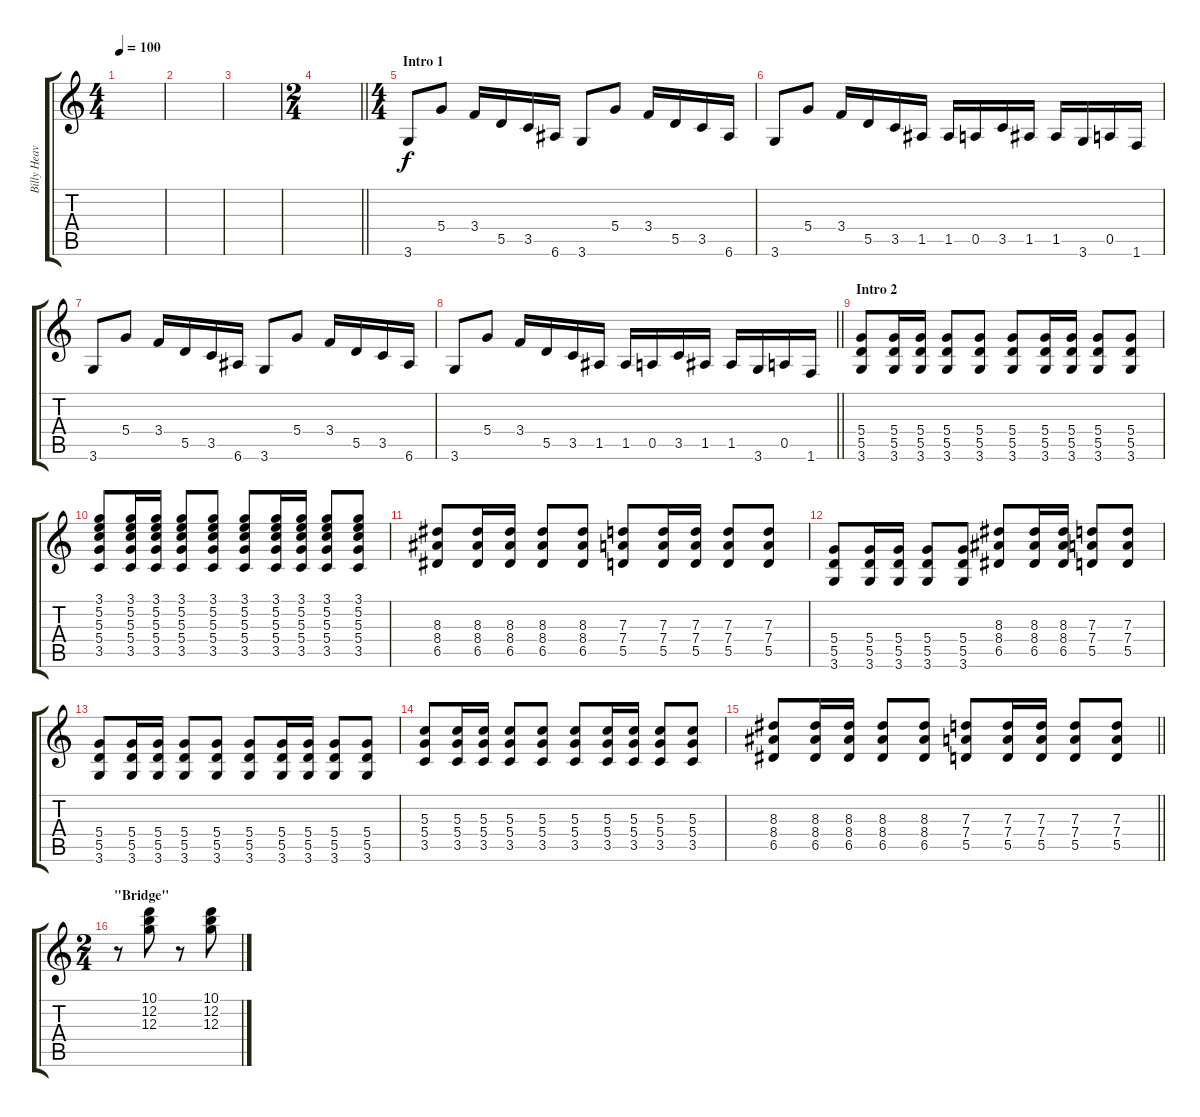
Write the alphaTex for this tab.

\track ("Billy Heavy" "Billy Heav") {instrument overdrivenguitar}
\staff {score tabs}
\tuning (E4 B3 G3 D3 A2 E2) {hide}
\ts (4 4)
\tempo 100
\clef g2
\ks c
|
|
|
\ts (2 4)
\barLineRight lightlight
|
\ts (4 4)
\section ("" "Intro 1")
3.6.8 5.4.8 3.4.16 5.5.16 3.5.16 6.6.16 3.6.8 5.4.8 3.4.16 5.5.16 3.5.16 6.6.16 |
3.6.8 5.4.8 3.4.16 5.5.16 3.5.16 1.5.16 1.5.16 0.5.16 3.5.16 1.5.16 1.5.16 3.6.16 0.5.16 1.6.16 |
3.6.8 5.4.8 3.4.16 5.5.16 3.5.16 6.6.16 3.6.8 5.4.8 3.4.16 5.5.16 3.5.16 6.6.16 |
\barLineRight lightlight
3.6.8 5.4.8 3.4.16 5.5.16 3.5.16 1.5.16 1.5.16 0.5.16 3.5.16 1.5.16 1.5.16 3.6.16 0.5.16 1.6.16 |
\section ("" "Intro 2")
(5.4 5.5 3.6).8 (5.4 5.5 3.6).16 (5.4 5.5 3.6).16 (5.4 5.5 3.6).8 (5.4 5.5 3.6).8 (5.4 5.5 3.6).8 (5.4 5.5 3.6).16 (5.4 5.5 3.6).16 (5.4 5.5 3.6).8 (5.4 5.5 3.6).8 |
(3.1 5.2 5.3 5.4 3.5).8 (3.1 5.2 5.3 5.4 3.5).16 (3.1 5.2 5.3 5.4 3.5).16 (3.1 5.2 5.3 5.4 3.5).8 (3.1 5.2 5.3 5.4 3.5).8 (3.1 5.2 5.3 5.4 3.5).8 (3.1 5.2 5.3 5.4 3.5).16 (3.1 5.2 5.3 5.4 3.5).16 (3.1 5.2 5.3 5.4 3.5).8 (3.1 5.2 5.3 5.4 3.5).8 |
(8.3 8.4 6.5).8 (8.3 8.4 6.5).16 (8.3 8.4 6.5).16 (8.3 8.4 6.5).8 (8.3 8.4 6.5).8 (7.3 7.4 5.5).8 (7.3 7.4 5.5).16 (7.3 7.4 5.5).16 (7.3 7.4 5.5).8 (7.3 7.4 5.5).8 |
(5.4 5.5 3.6).8 (5.4 5.5 3.6).16 (5.4 5.5 3.6).16 (5.4 5.5 3.6).8 (5.4 5.5 3.6).8 (8.3 8.4 6.5).8 (8.3 8.4 6.5).16 (8.3 8.4 6.5).16 (7.3 7.4 5.5).8 (7.3 7.4 5.5).8 |
(5.4 5.5 3.6).8 (5.4 5.5 3.6).16 (5.4 5.5 3.6).16 (5.4 5.5 3.6).8 (5.4 5.5 3.6).8 (5.4 5.5 3.6).8 (5.4 5.5 3.6).16 (5.4 5.5 3.6).16 (5.4 5.5 3.6).8 (5.4 5.5 3.6).8 |
(5.3 5.4 3.5).8 (5.3 5.4 3.5).16 (5.3 5.4 3.5).16 (5.3 5.4 3.5).8 (5.3 5.4 3.5).8 (5.3 5.4 3.5).8 (5.3 5.4 3.5).16 (5.3 5.4 3.5).16 (5.3 5.4 3.5).8 (5.3 5.4 3.5).8 |
\barLineRight lightlight
(8.3 8.4 6.5).8 (8.3 8.4 6.5).16 (8.3 8.4 6.5).16 (8.3 8.4 6.5).8 (8.3 8.4 6.5).8 (7.3 7.4 5.5).8 (7.3 7.4 5.5).16 (7.3 7.4 5.5).16 (7.3 7.4 5.5).8 (7.3 7.4 5.5).8 |
\ts (2 4)
\section ("" "\"Bridge\"")
r.8 (10.1 12.2 12.3).8 r.8 (10.1 12.2 12.3).8
